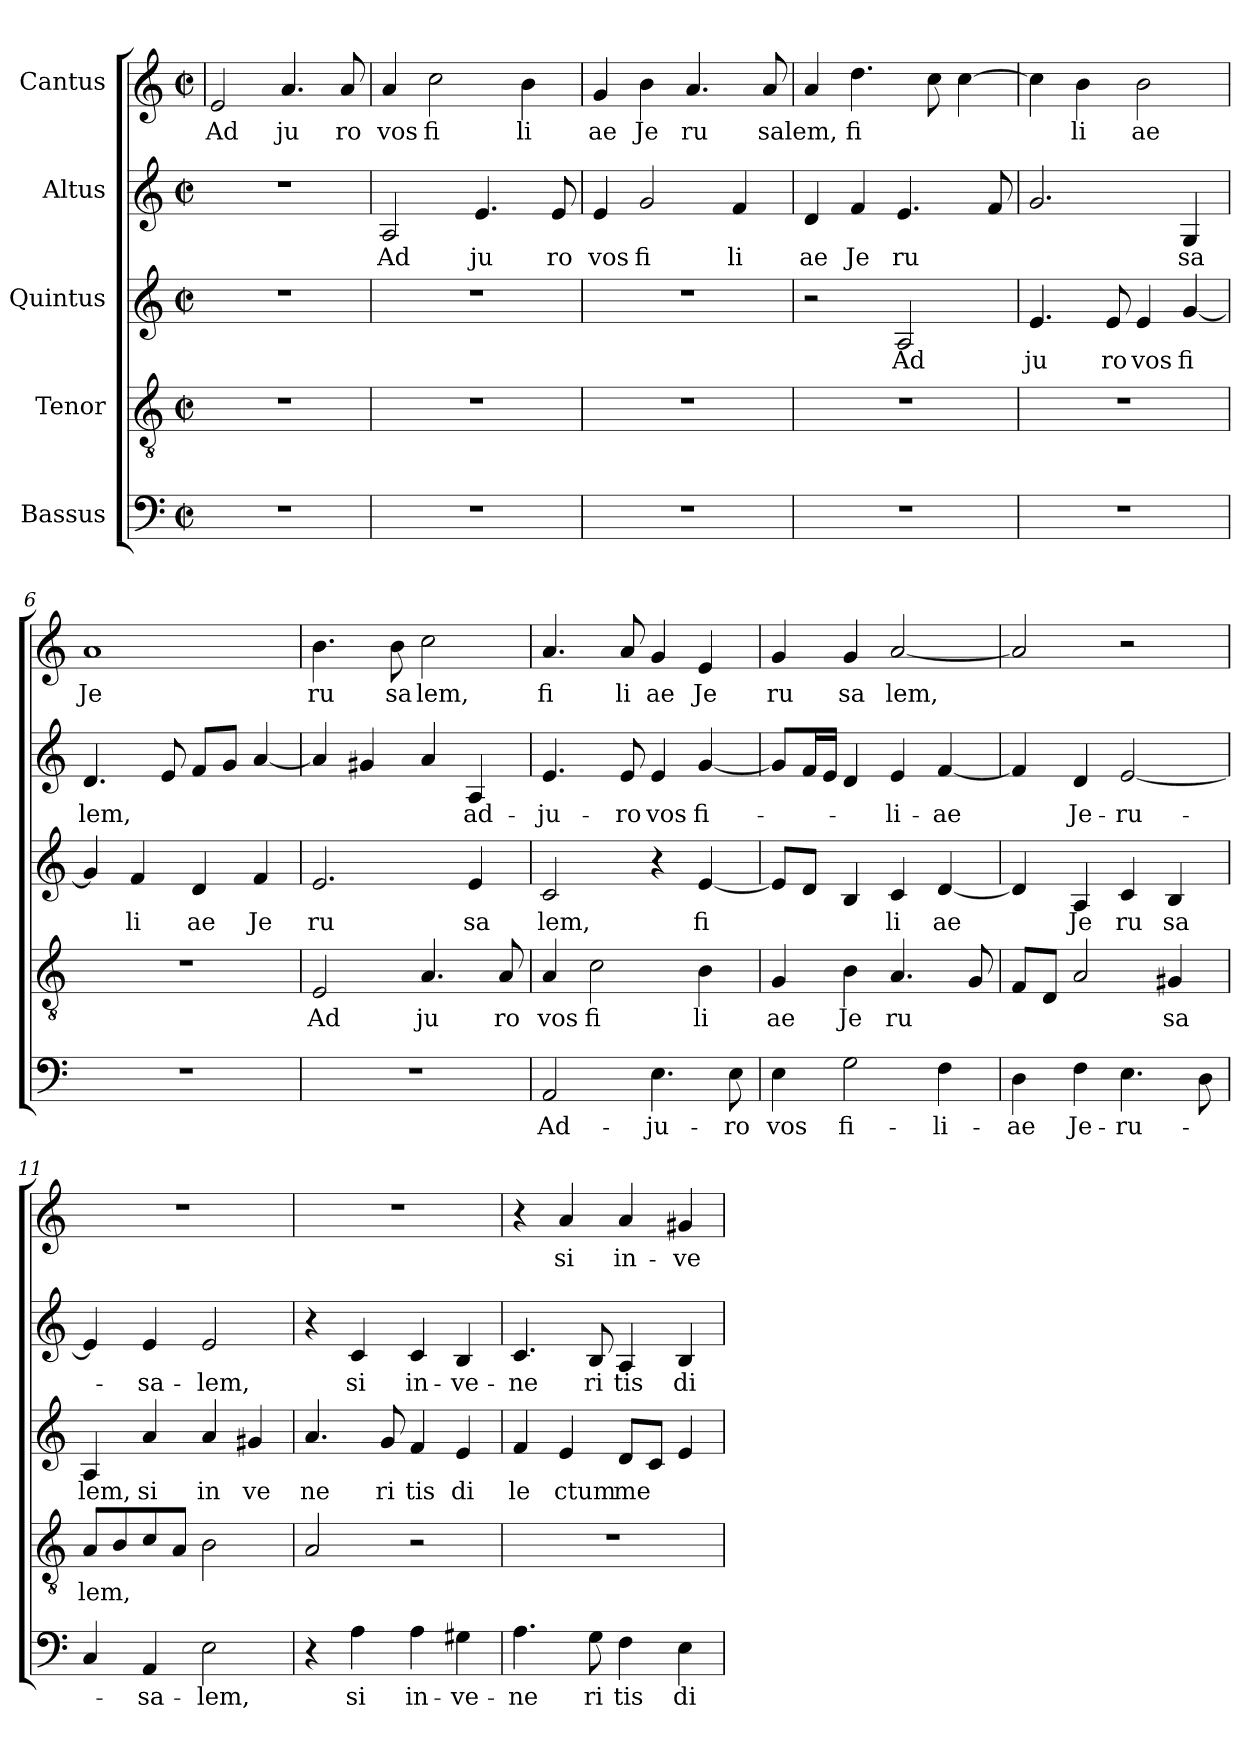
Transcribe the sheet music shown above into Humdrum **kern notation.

**kern	**text	**kern	**text	**kern	**text	**kern	**text	**kern	**text
*part5	*part5	*part4	*part4	*part3	*part3	*part2	*part2	*part1	*part1
*staff5	*staff5	*staff4	*staff4	*staff3	*staff3	*staff2	*staff2	*staff1	*staff1
*I"Bassus	*	*I"Tenor	*	*I"Quintus	*	*I"Altus	*	*I"Cantus	*
!!LO:PB:g=z
*stria5	*	*stria5	*	*stria5	*	*stria5	*	*stria5	*
*clefF4	*	*clefGv2	*	*clefG2	*	*clefG2	*	*clefG2	*
*M2/2	*	*M2/2	*	*M2/2	*	*M2/2	*	*M2/2	*
*met(c|)	*	*met(c|)	*	*met(c|)	*	*met(c|)	*	*met(c|)	*
=1	=1!	=1	=1!	=1	=1!	=1	=1!	=1!	=1!
!	!	!	!	!	!	!	!	!	!LO:LY:b:cj
1r	.	1r	.	1r	.	1r	.	2e/	Ad
!	!	!	!	!	!	!	!	!	!LO:LY:b:cj
.	.	.	.	.	.	.	.	4.a/	ju
!	!	!	!	!	!	!	!	!	!LO:LY:b:cj
.	.	.	.	.	.	.	.	8a/	ro
=2	=2	=2	=2	=2	=2	=2	=2	=2	=2
!	!	!	!	!	!	!	!LO:LY:b:cj	!	!LO:LY:b:cj
1r	.	1r	.	1r	.	2A/	Ad	4a/	vos
!	!	!	!	!	!	!	!	!	!LO:LY:b:cj
.	.	.	.	.	.	.	.	2cc\	fi
!	!	!	!	!	!	!	!LO:LY:b:cj	!	!
.	.	.	.	.	.	4.e/	ju	.	.
!	!	!	!	!	!	!	!	!	!LO:LY:b:cj
.	.	.	.	.	.	.	.	4b\	li
!	!	!	!	!	!	!	!LO:LY:b:cj	!	!
.	.	.	.	.	.	8e/	ro	.	.
=3	=3	=3	=3	=3	=3	=3	=3	=3	=3
!	!	!	!	!	!	!	!LO:LY:b:cj	!	!LO:LY:b:cj
1r	.	1r	.	1r	.	4e/	vos	4g/	ae
!	!	!	!	!	!	!	!LO:LY:b:cj	!	!LO:LY:b:cj
.	.	.	.	.	.	2g/	fi	4b\	Je
!	!	!	!	!	!	!	!	!	!LO:LY:b:cj
.	.	.	.	.	.	.	.	4.a/	ru
!	!	!	!	!	!	!	!LO:LY:b:cj	!	!
.	.	.	.	.	.	4f/	li	.	.
!	!	!	!	!	!	!	!	!	!LO:LY:b
.	.	.	.	.	.	.	.	8a/	salem,
=4	=4	=4	=4	=4	=4	=4	=4	=4	=4
!	!	!	!	!	!	!	!LO:LY:b:cj	!	!
1r	.	1r	.	2r	.	4d/	ae	4a/	.
!	!	!	!	!	!	!	!LO:LY:b:cj	!	!LO:LY:b:cj
.	.	.	.	.	.	4f/	Je	4.dd\	fi
!	!	!	!	!	!LO:LY:b:cj	!	!LO:LY:b:cj	!	!
.	.	.	.	2A/	Ad	4.e/	ru	.	.
.	.	.	.	.	.	.	.	8cc\	.
.	.	.	.	.	.	.	.	[>4cc\	.
.	.	.	.	.	.	8f/	.	.	.
=5	=5	=5	=5	=5	=5	=5	=5	=5	=5
!	!	!	!	!	!LO:LY:b:cj	!	!	!	!
1r	.	1r	.	4.e/	ju	2.g/	.	4cc\]	.
!	!	!	!	!	!	!	!	!	!LO:LY:b:cj
.	.	.	.	.	.	.	.	4b\	li
!	!	!	!	!	!LO:LY:b:cj	!	!	!	!
.	.	.	.	8e/	ro	.	.	.	.
!	!	!	!	!	!LO:LY:b:cj	!	!	!	!LO:LY:b:cj
.	.	.	.	4e/	vos	.	.	2b\	ae
!	!	!	!	!	!LO:LY:b:cj	!	!LO:LY:b:cj	!	!
.	.	.	.	[<4g/	fi	4G/	sa	.	.
=6	=6	=6	=6	=6	=6	=6	=6	=6	=6
!	!	!	!	!	!	!	!LO:LY:b	!	!LO:LY:b:cj
1r	.	1r	.	4g/]	.	4.d/	lem,	1a	Je
!	!	!	!	!	!LO:LY:b:cj	!	!	!	!
.	.	.	.	4f/	li	.	.	.	.
.	.	.	.	.	.	8e/	.	.	.
!	!	!	!	!	!LO:LY:b:cj	!	!	!	!
.	.	.	.	4d/	ae	8f/L	.	.	.
.	.	.	.	.	.	8g/J	.	.	.
!	!	!	!	!	!LO:LY:b:cj	!	!	!	!
.	.	.	.	4f/	Je	[>4a/	.	.	.
!!LO:LB:g=z
=7	=7	=7	=7	=7	=7	=7	=7	=7	=7
!	!	!	!LO:LY:b:cj	!	!LO:LY:b:cj	!	!	!	!LO:LY:b:cj
1r	.	2E/	Ad	2.e/	ru	4a/]	.	4.b\	ru
.	.	.	.	.	.	4g#X/	.	.	.
!	!	!	!	!	!	!	!	!	!LO:LY:b:cj
.	.	.	.	.	.	.	.	8b\	sa
!	!	!	!LO:LY:b:cj	!	!	!	!	!	!LO:LY:b:cj
.	.	4.A/	ju	.	.	4a/	.	2cc\	lem,
!	!	!	!	!	!LO:LY:b:cj	!	!LO:LY:b:cj	!	!
.	.	.	.	4e/	sa	4A/	ad-	.	.
!	!	!	!LO:LY:b:cj	!	!	!	!	!	!
.	.	8A/	ro	.	.	.	.	.	.
=8	=8	=8	=8	=8	=8	=8	=8	=8	=8
!	!LO:LY:b:cj	!	!LO:LY:b:cj	!	!LO:LY:b:cj	!	!LO:LY:b:cj	!	!LO:LY:b:cj
2AA/	Ad-	4A/	vos	2c/	lem,	4.e/	-ju-	4.a/	fi
!	!	!	!LO:LY:b:cj	!	!	!	!	!	!
.	.	2c\	fi	.	.	.	.	.	.
!	!	!	!	!	!	!	!LO:LY:b:cj	!	!LO:LY:b:cj
.	.	.	.	.	.	8e/	-ro	8a/	li
!	!LO:LY:b:cj	!	!	!	!	!	!LO:LY:b:cj	!	!LO:LY:b:cj
4.E\	-ju-	.	.	4r	.	4e/	vos	4g/	ae
!	!	!	!LO:LY:b:cj	!	!LO:LY:b:cj	!	!LO:LY:b:cj	!	!LO:LY:b:cj
.	.	4B\	li	[<4e/	fi	[<4g/	fi-	4e/	Je
!	!LO:LY:b:cj	!	!	!	!	!	!	!	!
8E\	-ro	.	.	.	.	.	.	.	.
=9	=9	=9	=9	=9	=9	=9	=9	=9	=9
!	!LO:LY:b:cj	!	!LO:LY:b:cj	!	!	!	!	!	!LO:LY:b:cj
4E\	vos	4G/	ae	8e/L]	.	8g/L]	.	4g/	ru
.	.	.	.	8d/J	.	16f/	.	.	.
.	.	.	.	.	.	16e/J	.	.	.
!	!LO:LY:b:cj	!	!LO:LY:b:cj	!	!	!	!	!	!LO:LY:b:cj
2G\	fi-	4B\	Je	4B/	.	4d/	.	4g/	sa
!	!	!	!LO:LY:b:cj	!	!LO:LY:b:cj	!	!LO:LY:b:cj	!	!LO:LY:b
.	.	4.A/	ru	4c/	li	4e/	-li-	[<2a/	lem,
!	!LO:LY:b:cj	!	!	!	!LO:LY:b:cj	!	!LO:LY:b:cj	!	!
4F\	-li-	.	.	[<4d/	ae	[<4f/	-ae	.	.
.	.	8G/	.	.	.	.	.	.	.
=10	=10	=10	=10	=10	=10	=10	=10	=10	=10
!	!LO:LY:b:cj	!	!	!	!	!	!	!	!
4D\	-ae	8F/L	.	4d/]	.	4f/]	.	2a/]	.
.	.	8D/J	.	.	.	.	.	.	.
!	!LO:LY:b:cj	!	!	!	!LO:LY:b:cj	!	!LO:LY:b:cj	!	!
4F\	Je-	2A/	.	4A/	Je	4d/	Je-	.	.
!	!LO:LY:b:cj	!	!	!	!LO:LY:b:cj	!	!LO:LY:b:cj	!	!
4.E\	-ru-	.	.	4c/	ru	[<2e/	-ru-	2r	.
!	!	!	!LO:LY:b:cj	!	!LO:LY:b:cj	!	!	!	!
.	.	4G#/	sa	4B/	sa	.	.	.	.
8D\	.	.	.	.	.	.	.	.	.
=11	=11	=11	=11	=11	=11	=11	=11	=11	=11
!	!	!	!LO:LY:b	!	!LO:LY:b:cj	!	!	!	!
4C/	.	8A/L	lem,	4A/	lem,	4e/]	.	1r	.
.	.	8B/	.	.	.	.	.	.	.
!	!LO:LY:b:cj	!	!	!	!LO:LY:b:cj	!	!LO:LY:b:cj	!	!
4AA/	-sa-	8c/	.	4a/	si	4e/	-sa-	.	.
.	.	8A/J	.	.	.	.	.	.	.
!	!LO:LY:b:cj	!	!	!	!LO:LY:b:cj	!	!LO:LY:b:cj	!	!
2E\	-lem,	2B\	.	4a/	in	2e/	-lem,	.	.
!	!	!	!	!	!LO:LY:b:cj	!	!	!	!
.	.	.	.	4g#X/	ve	.	.	.	.
=12	=12	=12	=12	=12	=12	=12	=12	=12	=12
!	!	!	!	!	!LO:LY:b:cj	!	!	!	!
4r	.	2A/	.	4.a/	ne	4r	.	1r	.
!	!LO:LY:b:cj	!	!	!	!	!	!LO:LY:b:cj	!	!
4A\	si	.	.	.	.	4c/	si	.	.
!	!	!	!	!	!LO:LY:b:cj	!	!	!	!
.	.	.	.	8g/	ri	.	.	.	.
!	!LO:LY:b:cj	!	!	!	!LO:LY:b:cj	!	!LO:LY:b:cj	!	!
4A\	in-	2r	.	4f/	tis	4c/	in-	.	.
!	!LO:LY:b:cj	!	!	!	!LO:LY:b:cj	!	!LO:LY:b:cj	!	!
4G#\	-ve-	.	.	4e/	di	4B/	-ve-	.	.
!!LO:LB:g=z
=13	=13	=13	=13	=13	=13	=13	=13	=13	=13
!	!LO:LY:b:cj	!	!	!	!LO:LY:b:cj	!	!LO:LY:b:cj	!	!
4.A\	-ne	1r	.	4f/	le	4.c/	-ne	4r	.
!	!	!	!	!	!LO:LY:b:cj	!	!	!	!LO:LY:b:cj
.	.	.	.	4e/	ctum	.	.	4a/	si
!	!LO:LY:b:cj	!	!	!	!	!	!LO:LY:b:cj	!	!
8G\	ri	.	.	.	.	8B/	ri	.	.
!	!LO:LY:b:cj	!	!	!	!LO:LY:b	!	!LO:LY:b:cj	!	!LO:LY:b:cj
4F\	tis	.	.	8d/L	me	4A/	tis	4a/	in-
.	.	.	.	8c/J	.	.	.	.	.
!	!LO:LY:b:cj	!	!	!	!	!	!LO:LY:b:cj	!	!LO:LY:b:cj
4E\	di	.	.	4e/	.	4B/	di	4g#/	-ve-
=	=	=	=	=	=	=	=	=	=
*-	*-	*-	*-	*-	*-	*-	*-	*-	*-
